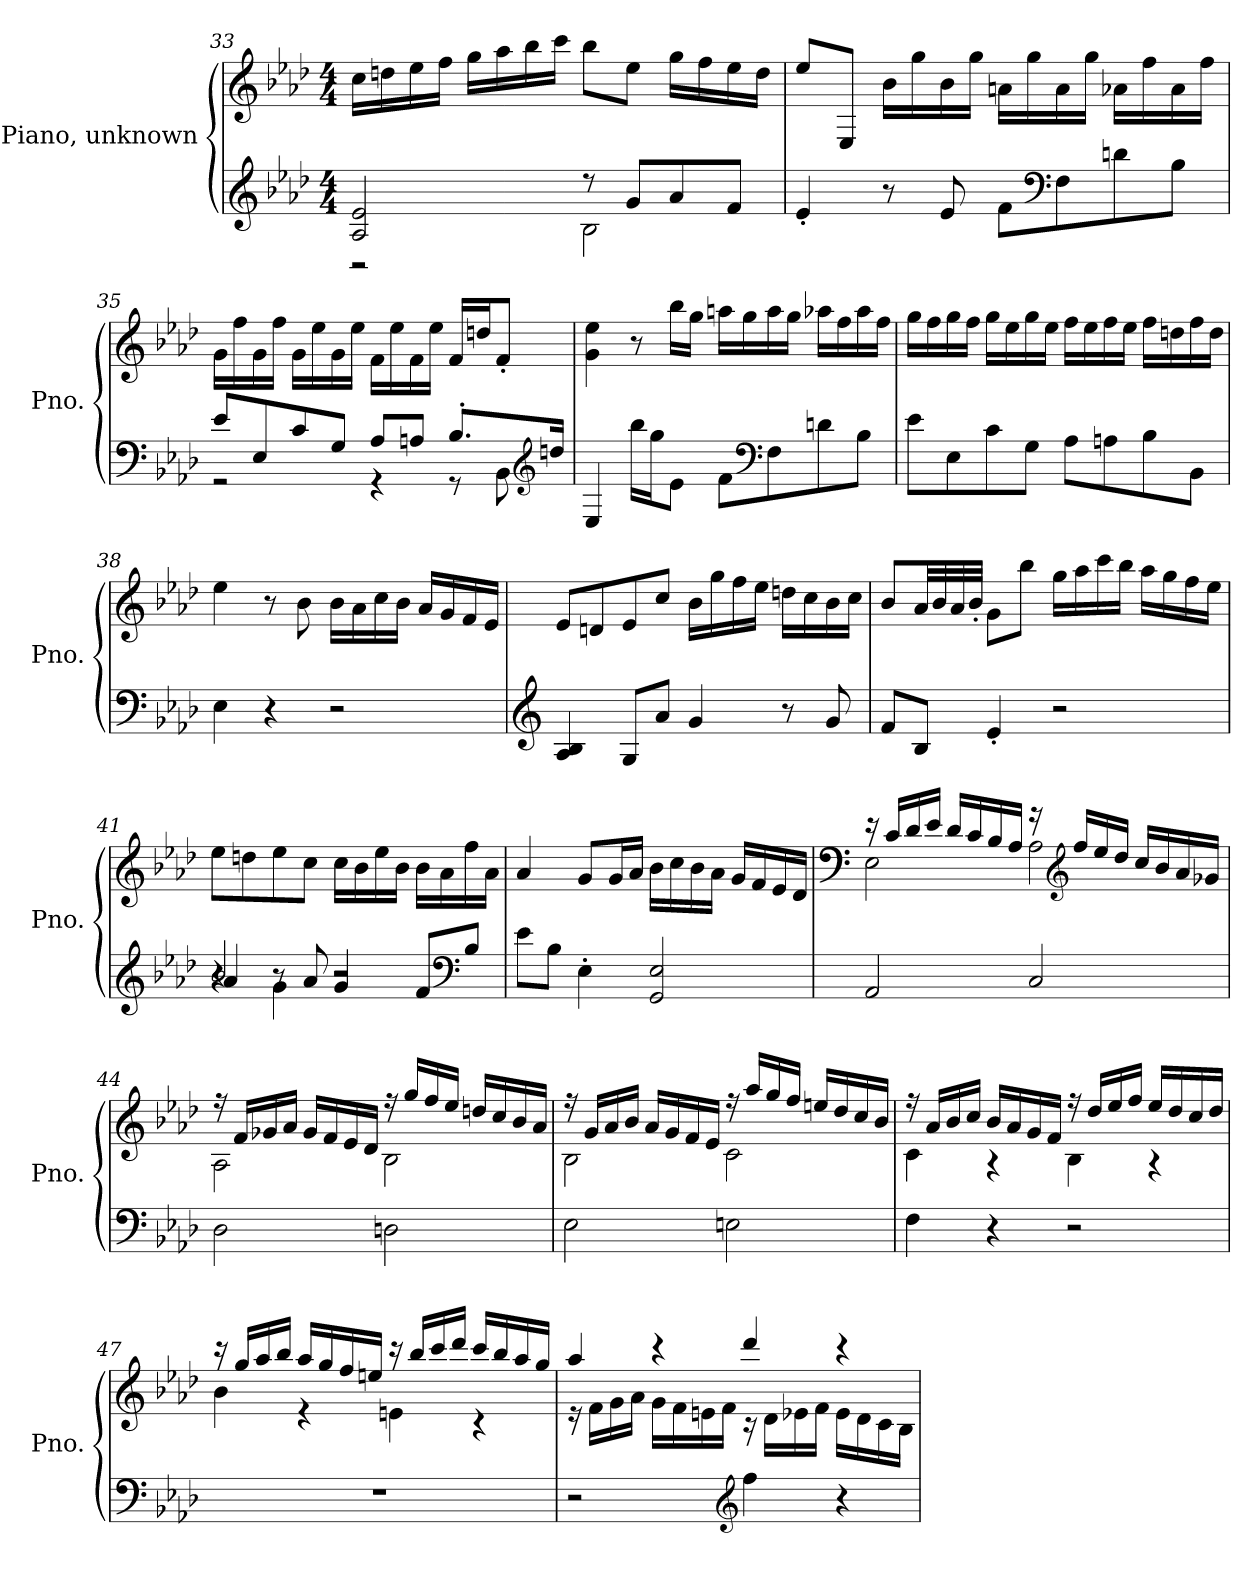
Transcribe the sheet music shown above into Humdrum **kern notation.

**kern	**kern
*part1	*part1
*staff2	*staff1
*I"Piano, unknown	*
*I'Pno.	*
!!LO:LB:g=z
*clefG2	*clefG2
*k[b-e-a-d-]	*k[b-e-a-d-]
*M4/4	*M4/4
=33	=33
*^	*
2A-/ 2e-/	2r	16cc\LL
.	.	16ddn\
.	.	16ee-\
.	.	16ff\JJ
.	.	16gg\LL
.	.	16aa-\
.	.	16bb-\
.	.	16ccc\JJ
8r	2B-\	8bb-\L
8g/L	.	8ee-\J
8a-/	.	16gg\LL
.	.	16ff\
8f/J	.	16ee-\
.	.	16dd\JJ
*v	*v	*
=34	=34
4e-'/	8ee-/L
.	8E-/J
8r	16b-\LL
.	16gg\
8e-/	16b-\
.	16gg\JJ
8f\L	16an\LL
.	16gg\
*clefF4	*
8F\	16a\
.	16gg\JJ
8dn\	16a-X\LL
.	16ff\
8B-\J	16a-\
.	16ff\JJ
!!LO:LB:g=z
=35	=35
*^	*
8e-/L	2r	16g\LL
.	.	16ff\
8E-/	.	16g\
.	.	16ff\JJ
8c/	.	16g\LL
.	.	16ee-\
8G/J	.	16g\
.	.	16ee-\JJ
8A-/L	4r	16f\LL
.	.	16ee-\
8An/J	.	16f\
.	.	16ee-\JJ
8.B-'/L	8r	16f/LL
.	.	16ddn/J
.	8BB-\	8f'/J
*clefG2	*	*
16ddn/Jk	.	.
*v	*v	*
=36	=36
4E-/	4g\ 4ee-\
16bb-\LL	8r
16gg\J	.
8e-\J	16bb-\LL
.	16gg\JJ
8f\L	16aan\LL
.	16gg\
*clefF4	*
8F\	16aa\
.	16gg\JJ
8dn\	16aa-X\LL
.	16ff\
8B-\J	16aa-\
.	16ff\JJ
!!LO:LB:g=z
=37	=37
8e-\L	16gg\LL
.	16ff\
8E-\	16gg\
.	16ff\JJ
8c\	16gg\LL
.	16ee-\
8G\J	16gg\
.	16ee-\JJ
8A-\L	16ff\LL
.	16ee-\
8An\	16ff\
.	16ee-\JJ
8B-\	16ff\LL
.	16ddn\
8BB-\J	16ff\
.	16dd\JJ
=38	=38
4E-\	4ee-\
4r	8r
.	8b-\
2r	16b-\LL
.	16a-\
.	16cc\
.	16b-\JJ
.	16a-/LL
.	16g/
.	16f/
.	16e-/JJ
=39	=39
*clefG2	*
4A-/ 4B-/	8e-/L
.	8dn/
8G/L	8e-/
8a-/J	8cc/J
4g/	16b-\LL
.	16gg\
.	16ff\
.	16ee-\JJ
8r	16ddn\LL
.	16cc\
8g/	16b-\
.	16cc\JJ
!!LO:LB:g=z
=40	=40
8f/L	8b-/L
8B-/J	32a-/LL
.	32b-/
.	32a-/
.	32b-'/JJJ
4e-'/	8g\L
.	8bb-\J
2r	16gg\LL
.	16aa-\
.	16ccc\
.	16bb-\JJ
.	16aa-\LL
.	16gg\
.	16ff\
.	16ee-\JJ
=41	=41
*^	*
*	*^	*
2b-/	4r	4a-/	8ee-\L
.	.	.	8ddn\
.	4g\	8r	8ee-\
.	.	8a-/	8cc\J
2r	2r	4g/	16cc\LL
.	.	.	16b-\
.	.	.	16ee-\
.	.	.	16b-\JJ
.	.	8f/L	16b-\LL
.	.	.	16a-\
*clefF4	*	*	*
.	.	8B-/J	16ff\
.	.	.	16a-\JJ
*v	*v	*v	*
=42	=42
8e-\L	4a-/
8B-\J	.
4E-'\	8g/L
.	16g/L
.	16a-/JJ
2GG/ 2E-/	16b-\LL
.	16cc\
.	16b-\
.	16a-\JJ
.	16g/LL
.	16f/
.	16e-/
.	16d-/JJ
!!LO:PB:g=z
=43	=43
*	*clefF4
*	*^
2AA-/	16r	2E-\
.	16c/LL	.
.	16d-/	.
.	16e-/JJ	.
.	16d-/LL	.
.	16c/	.
.	16B-/	.
.	16A-/JJ	.
2C/	16r	2A-\
*	*clefG2	*
.	16ff/LL	.
.	16ee-/	.
.	16dd-/JJ	.
.	16cc/LL	.
.	16b-/	.
.	16a-/	.
.	16g-X/JJ	.
=44	=44	=44
2D-\	16r	2A-\
.	16f/LL	.
.	16g-X/	.
.	16a-/JJ	.
.	16g-/LL	.
.	16f/	.
.	16e-/	.
.	16d-/JJ	.
2Dn\	16r	2B-\
.	16gg/LL	.
.	16ff/	.
.	16ee-/JJ	.
.	16ddn/LL	.
.	16cc/	.
.	16b-/	.
.	16a-/JJ	.
!!LO:LB:g=z	!!
=45	=45	=45
2E-\	16r	2B-\
.	16g/LL	.
.	16a-/	.
.	16b-/JJ	.
.	16a-/LL	.
.	16g/	.
.	16f/	.
.	16e-/JJ	.
2En\	16r	2c\
.	16aa-/LL	.
.	16gg/	.
.	16ff/JJ	.
.	16een/LL	.
.	16dd-/	.
.	16cc/	.
.	16b-/JJ	.
=46	=46	=46
4F\	16r	4c\
.	16a-/LL	.
.	16b-/	.
.	16cc/JJ	.
4r	16b-/LL	4r
.	16a-/	.
.	16g/	.
.	16f/JJ	.
2r	16r	4B-\
.	16dd-/LL	.
.	16ee-/	.
.	16ff/JJ	.
.	16ee-/LL	4r
.	16dd-/	.
.	16cc/	.
.	16dd-/JJ	.
!!LO:LB:g=z	!!
=47	=47	=47
1r	16r	4b-\
.	16gg/LL	.
.	16aa-/	.
.	16bb-/JJ	.
.	16aa-/LL	4r
.	16gg/	.
.	16ff/	.
.	16een/JJ	.
.	16r	4en\
.	16bb-/LL	.
.	16ccc/	.
.	16ddd-/JJ	.
.	16ccc/LL	4r
.	16bb-/	.
.	16aa-/	.
.	16gg/JJ	.
=48	=48	=48
2r	4aa-/	16r
.	.	16f\LL
.	.	16g\
.	.	16a-\JJ
.	4r	16g\LL
.	.	16f\
.	.	16en\
.	.	16f\JJ
*clefG2	*	*
4ff\	4ddd-/	16r
.	.	16d-\LL
.	.	16e-X\
.	.	16f\JJ
4r	4r	16e-\LL
.	.	16d-\
.	.	16c\
.	.	16B-\JJ
*	*v	*v
=	=
*-	*-
